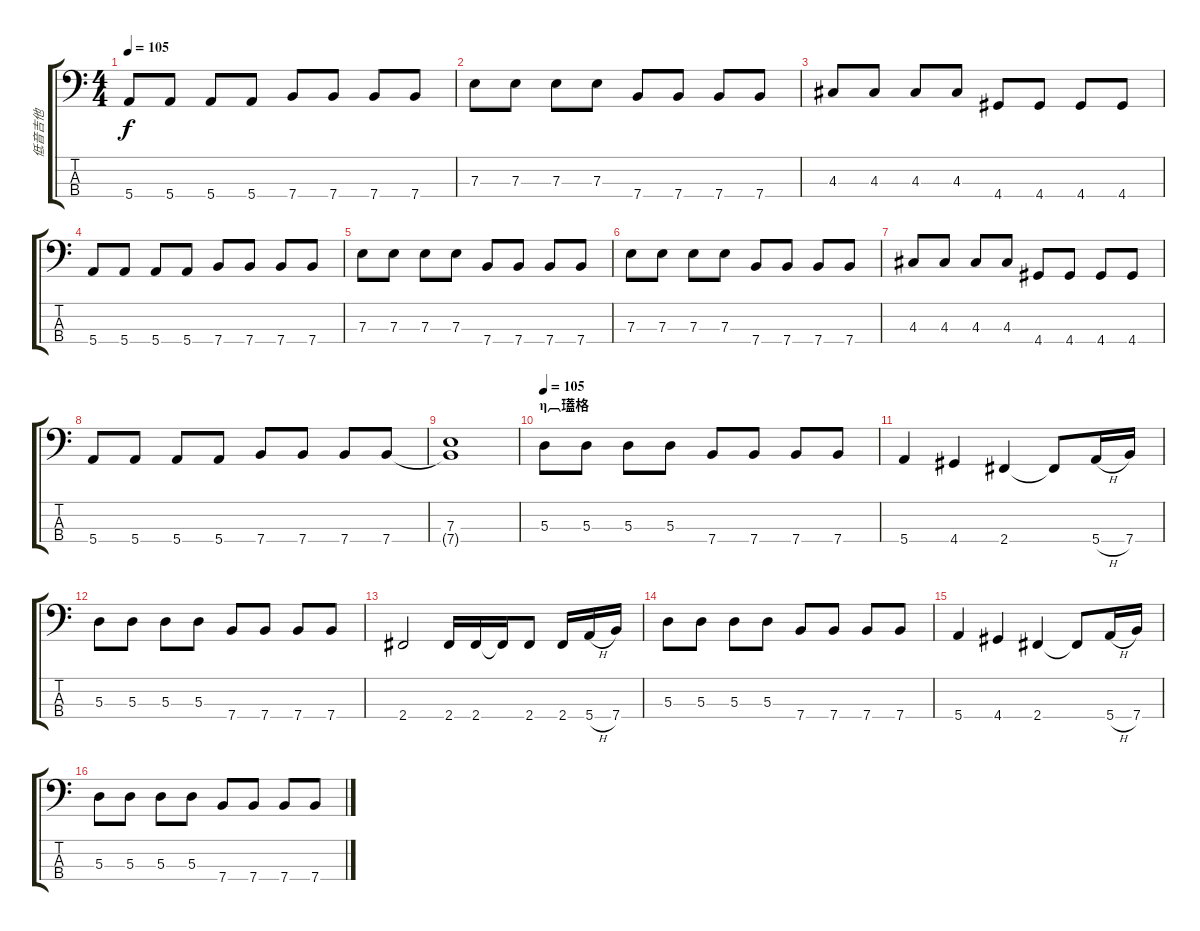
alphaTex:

\track ("低音吉他" "低音吉他") {instrument electricbassfinger}
\staff {score tabs}
\tuning (G2 D2 A1 E1) {hide}
\ts (4 4)
\tempo 105
\clef f4
\ks c
5.4.8{dy f} 5.4.8 5.4.8 5.4.8 7.4.8 7.4.8 7.4.8 7.4.8 |
7.3.8 7.3.8 7.3.8 7.3.8 7.4.8 7.4.8 7.4.8 7.4.8 |
4.3.8 4.3.8 4.3.8 4.3.8 4.4.8 4.4.8 4.4.8 4.4.8 |
5.4.8 5.4.8 5.4.8 5.4.8 7.4.8 7.4.8 7.4.8 7.4.8 |
7.3.8 7.3.8 7.3.8 7.3.8 7.4.8 7.4.8 7.4.8 7.4.8 |
7.3.8 7.3.8 7.3.8 7.3.8 7.4.8 7.4.8 7.4.8 7.4.8 |
4.3.8 4.3.8 4.3.8 4.3.8 4.4.8 4.4.8 4.4.8 4.4.8 |
5.4.8 5.4.8 5.4.8 5.4.8 7.4.8 7.4.8 7.4.8 7.4.8 |
(7.3 7.4{t}).1 |
\section ("" "η︹瓂格")
\tempo 105
5.3.8 5.3.8 5.3.8 5.3.8 7.4.8 7.4.8 7.4.8 7.4.8 |
5.4.4 4.4.4 2.4.4 2.4{t}.8 5.4{h}.16 7.4.16 |
5.3.8 5.3.8 5.3.8 5.3.8 7.4.8 7.4.8 7.4.8 7.4.8 |
2.4.2 2.4.16 2.4.16 2.4{t}.16 2.4.8 2.4.16 5.4{h}.16 7.4.16 |
5.3.8 5.3.8 5.3.8 5.3.8 7.4.8 7.4.8 7.4.8 7.4.8 |
5.4.4 4.4.4 2.4.4 2.4{t}.8 5.4{h}.16 7.4.16 |
5.3.8 5.3.8 5.3.8 5.3.8 7.4.8 7.4.8 7.4.8 7.4.8
